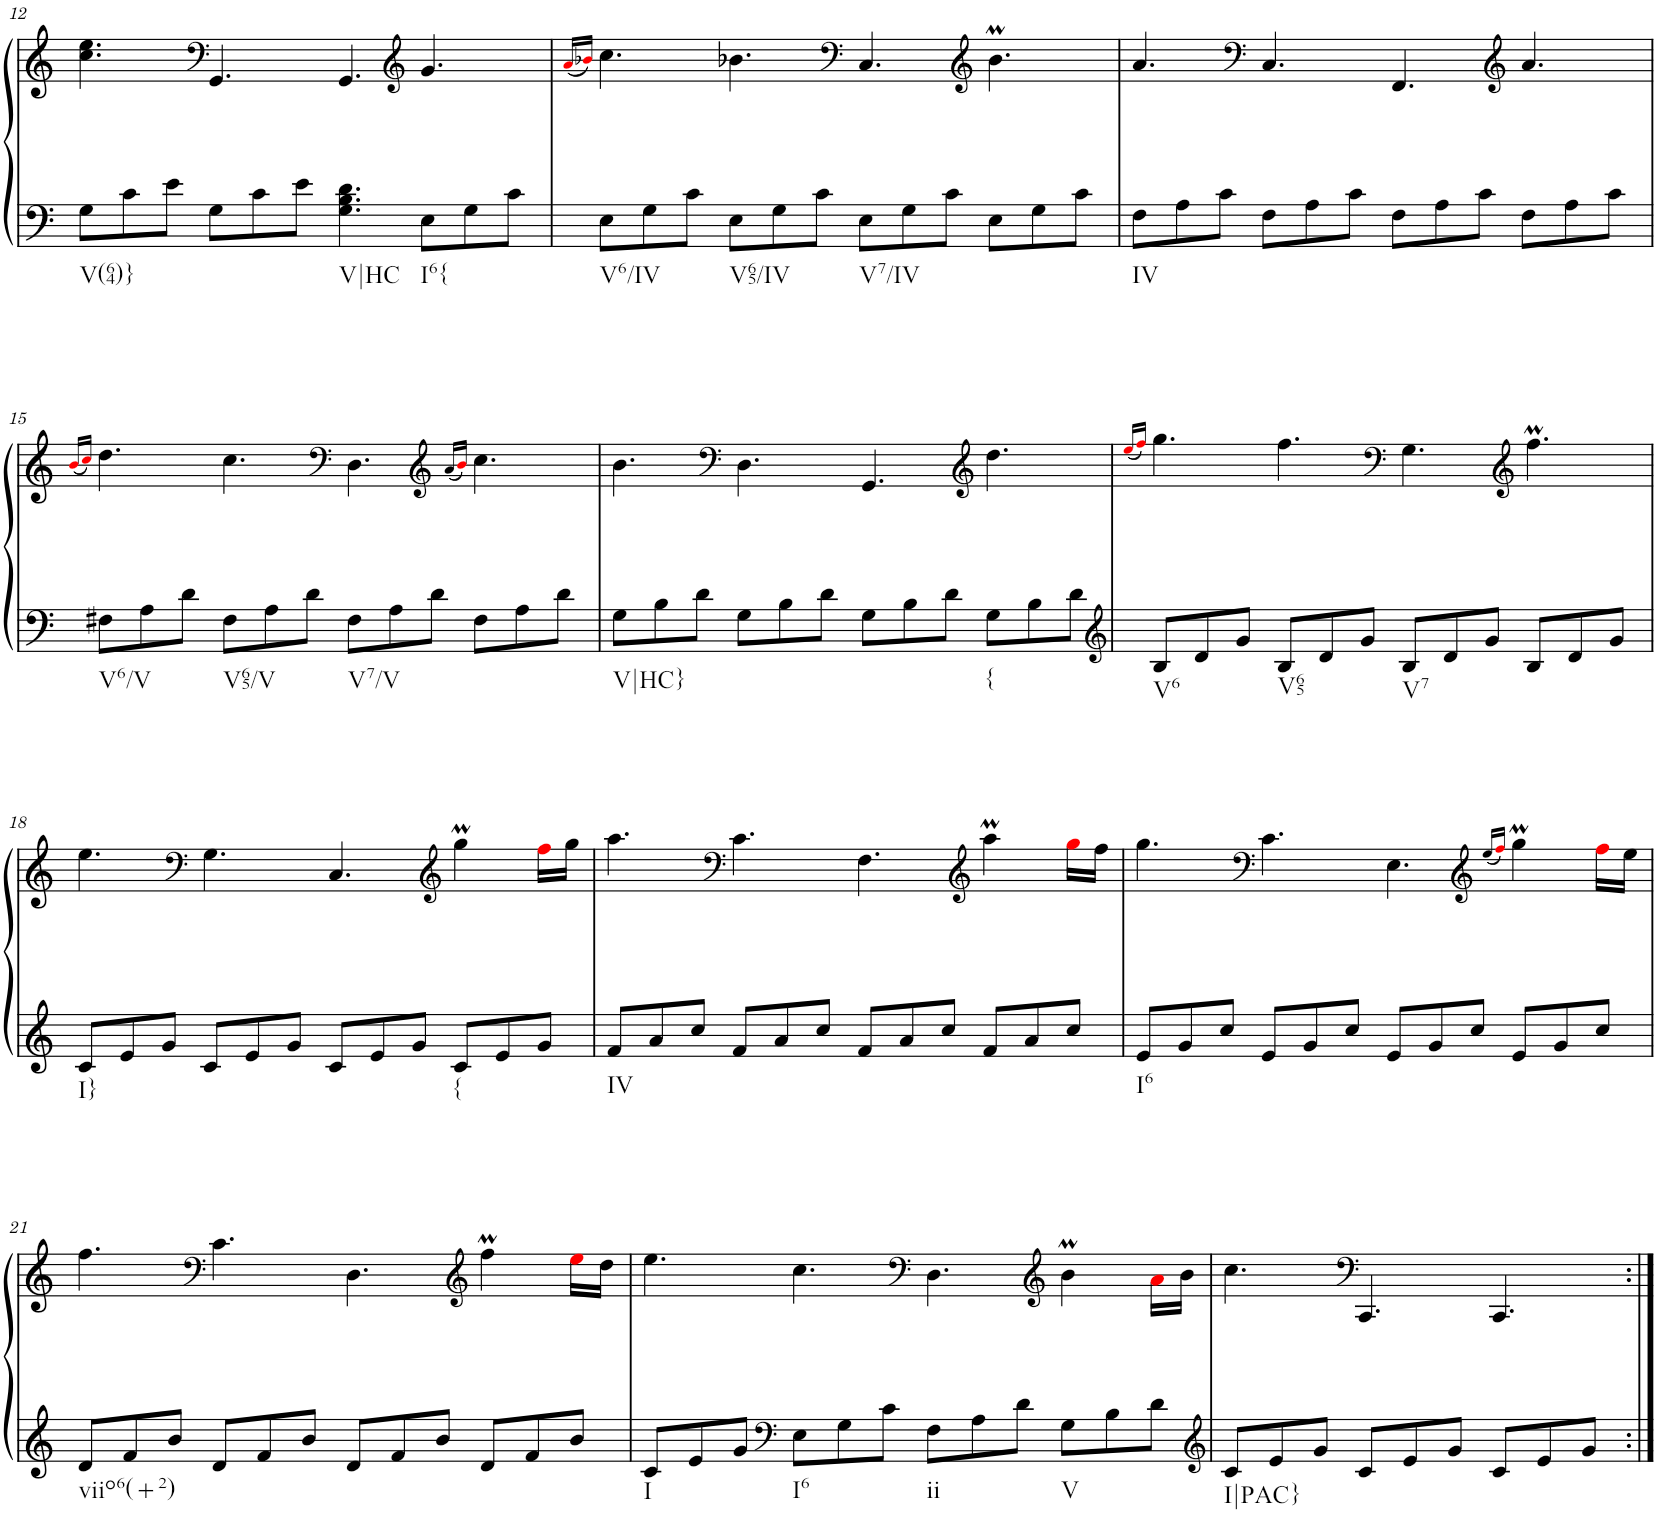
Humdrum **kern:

**kern	**kern
*part1	*part1
*staff2	*staff1
*I"Piano	*
*I'Pno.	*
!!LO:PB:g=z
*clefF4	*clefG2
*k[]	*k[]
*M12/8	*M12/8
=12	=12
!LO:TX:b:t=V(64)}	!
8G\L	4.cc\ 4.ee\
8c\	.
8e\J	.
*	*clefF4
8G\L	4.GG/
8c\	.
8e\J	.
!LO:TX:b:t=V|HC	!
4.G\ 4.B\ 4.d\	4.GG/
*	*clefG2
!LO:TX:b:t=I6{	!
8E\L	4.g/
8G\	.
8c\J	.
=13	=13
.	(16qai/LL
.	16qb-Xi/JJ)
!LO:TX:b:t=V6/IV	!
8E\L	4.cc\
8G\	.
8c\J	.
!LO:TX:b:t=V65/IV	!
8E\L	4.b-X\
8G\	.
8c\J	.
*	*clefF4
!LO:TX:b:t=V7/IV	!
8E\L	4.C/
8G\	.
8c\J	.
*	*clefG2
8E\L	4.b-M\
8G\	.
8c\J	.
=14	=14
!LO:TX:b:t=IV	!
8F\L	4.a/
8A\	.
8c\J	.
*	*clefF4
8F\L	4.C/
8A\	.
8c\J	.
8F\L	4.FF/
8A\	.
8c\J	.
*	*clefG2
8F\L	4.a/
8A\	.
8c\J	.
!!LO:LB:g=z
=15	=15
.	(16qbi/LL
.	16qcci/JJ)
!LO:TX:b:t=V6/V	!
8F#X\L	4.dd\
8A\	.
8d\J	.
!LO:TX:b:t=V65/V	!
8F#\L	4.cc\
8A\	.
8d\J	.
*	*clefF4
!LO:TX:b:t=V7/V	!
8F#\L	4.D\
8A\	.
8d\J	.
*	*clefG2
.	(16qa/LL
.	16qbi/JJ)
8F#\L	4.cc\
8A\	.
8d\J	.
=16	=16
!LO:TX:b:t=V|HC}	!
8G\L	4.b\
8B\	.
8d\J	.
*	*clefF4
8G\L	4.D\
8B\	.
8d\J	.
8G\L	4.GG/
8B\	.
8d\J	.
*	*clefG2
!LO:TX:b:t={	!
8G\L	4.dd\
8B\	.
8d\J	.
=17	=17
*clefG2	*
.	(16qeei/LL
.	16qffi/JJ)
!LO:TX:b:t=V6	!
8B/L	4.gg\
8d/	.
8g/J	.
!LO:TX:b:t=V65	!
8B/L	4.ff\
8d/	.
8g/J	.
*	*clefF4
!LO:TX:b:t=V7	!
8B/L	4.G\
8d/	.
8g/J	.
*	*clefG2
8B/L	4.ffM\
8d/	.
8g/J	.
!!LO:LB:g=z
=18	=18
!LO:TX:b:t=I}	!
8c/L	4.ee\
8e/	.
8g/J	.
*	*clefF4
8c/L	4.G\
8e/	.
8g/J	.
8c/L	4.C/
8e/	.
8g/J	.
*	*clefG2
!LO:TX:b:t={	!
8c/L	4ggM\
8e/	.
8g/J	16ffi\LL
.	16gg\JJ
=19	=19
!LO:TX:b:t=IV	!
8f/L	4.aa\
8a/	.
8cc/J	.
*	*clefF4
8f/L	4.c\
8a/	.
8cc/J	.
8f/L	4.F\
8a/	.
8cc/J	.
*	*clefG2
8f/L	4aaM\
8a/	.
8cc/J	16ggi\LL
.	16ff\JJ
=20	=20
!LO:TX:b:t=I6	!
8e/L	4.gg\
8g/	.
8cc/J	.
*	*clefF4
8e/L	4.c\
8g/	.
8cc/J	.
8e/L	4.E\
8g/	.
8cc/J	.
*	*clefG2
.	(16qee/LL
.	16qffi/JJ)
8e/L	4ggM\
8g/	.
8cc/J	16ffi\LL
.	16ee\JJ
!!LO:LB:g=z
=21	=21
!LO:TX:b:t=viio6(+2)	!
8d/L	4.ff\
8f/	.
8b/J	.
*	*clefF4
8d/L	4.c\
8f/	.
8b/J	.
8d/L	4.D\
8f/	.
8b/J	.
*	*clefG2
8d/L	4ffM\
8f/	.
8b/J	16eei\LL
.	16dd\JJ
=22	=22
!LO:TX:b:t=I	!
8c/L	4.ee\
8e/	.
8g/J	.
*clefF4	*
!LO:TX:b:t=I6	!
8E\L	4.cc\
8G\	.
8c\J	.
*	*clefF4
!LO:TX:b:t=ii	!
8F\L	4.D\
8A\	.
8d\J	.
*	*clefG2
!LO:TX:b:t=V	!
8G\L	4bm\
8B\	.
8d\J	16ai\LL
.	16b\JJ
=23	=23
*clefG2	*
!LO:TX:b:t=I|PAC}	!
8c/L	4.cc\
8e/	.
8g/J	.
*	*clefF4
8c/L	4.CC/
8e/	.
8g/J	.
8c/L	4.CC/
8e/	.
8g/J	.
=:|!	=:|!
*-	*-
